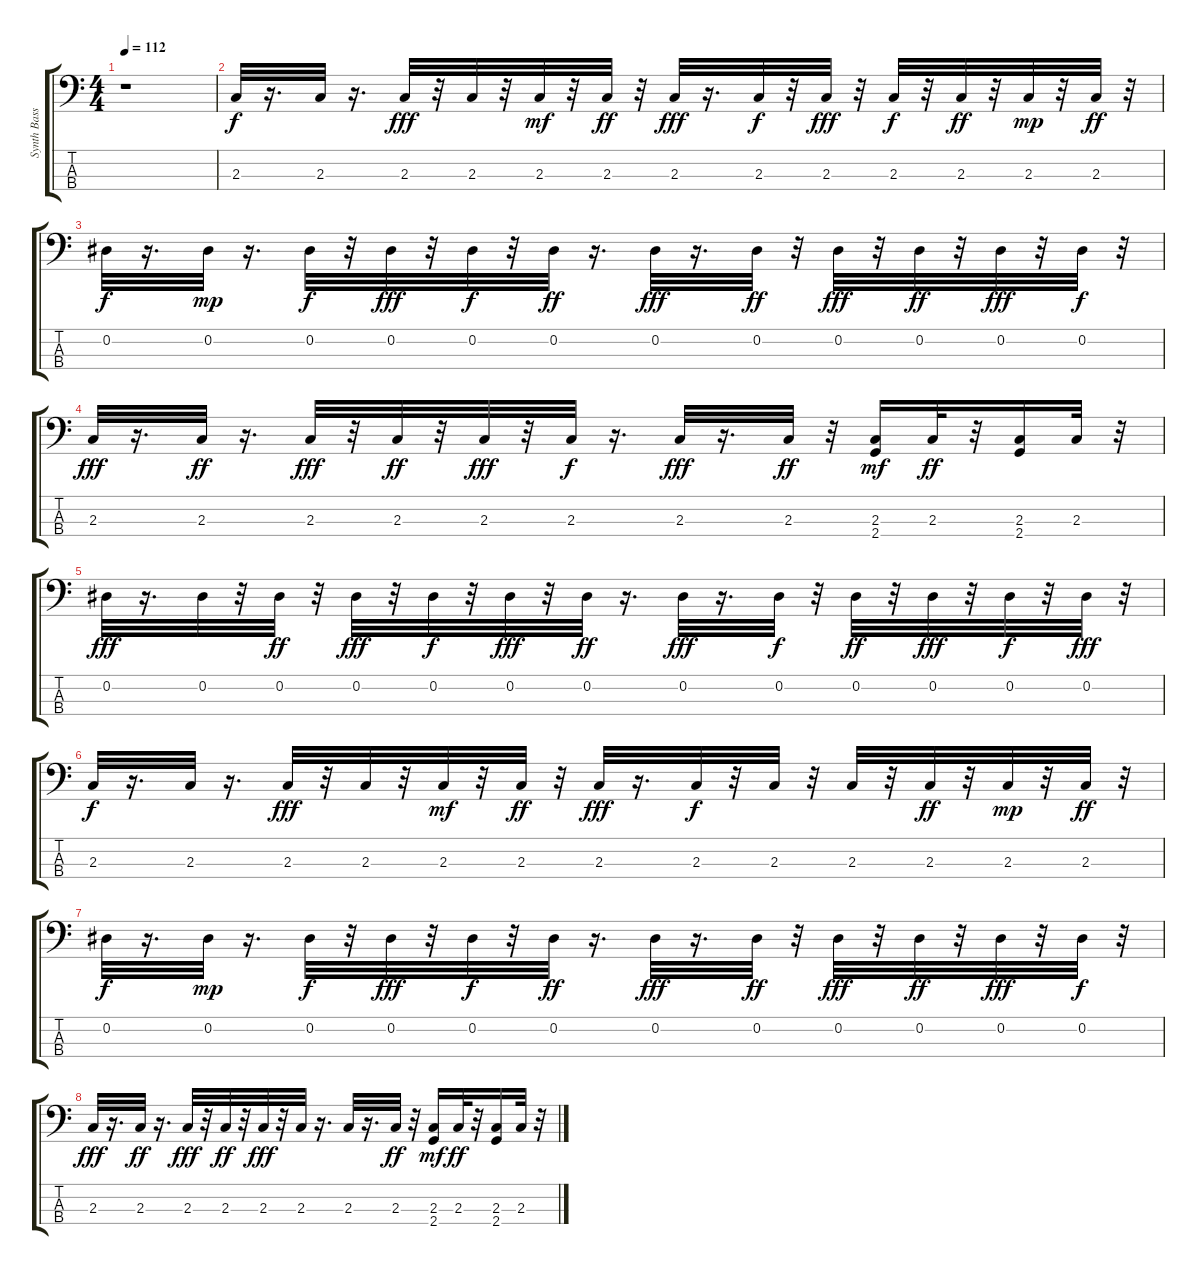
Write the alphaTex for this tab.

\track ("Synth Bass" "Synth Bass") {instrument synthbass1}
\staff {score tabs}
\tuning (Ab2 Eb2 Bb1 F1) {hide}
\ts (4 4)
\tempo 112
\clef f4
\ks c
r.1{dy fff} |
2.3.32{dy f} r.16{d} 2.3.32 r.16{d} 2.3.32{dy fff} r.32 2.3.32 r.32 2.3.32{dy mf} r.32 2.3.32{dy ff} r.32 2.3.32{dy fff} r.16{d} 2.3.32{dy f} r.32 2.3.32{dy fff} r.32 2.3.32{dy f} r.32 2.3.32{dy ff} r.32 2.3.32{dy mp} r.32 2.3.32{dy ff} r.32 |
0.2.32{dy f} r.16{d} 0.2.32{dy mp} r.16{d} 0.2.32{dy f} r.32 0.2.32{dy fff} r.32 0.2.32{dy f} r.32 0.2.32{dy ff} r.16{d} 0.2.32{dy fff} r.16{d} 0.2.32{dy ff} r.32 0.2.32{dy fff} r.32 0.2.32{dy ff} r.32 0.2.32{dy fff} r.32 0.2.32{dy f} r.32 |
2.3.32{dy fff} r.16{d} 2.3.32{dy ff} r.16{d} 2.3.32{dy fff} r.32 2.3.32{dy ff} r.32 2.3.32{dy fff} r.32 2.3.32{dy f} r.16{d} 2.3.32{dy fff} r.16{d} 2.3.32{dy ff} r.32 (2.3 2.4).16{dy mf} 2.3.32{dy ff} r.32 (2.3 2.4).16 2.3.32 r.32 |
0.2.32{dy fff} r.16{d} 0.2.32 r.32 0.2.32{dy ff} r.32 0.2.32{dy fff} r.32 0.2.32{dy f} r.32 0.2.32{dy fff} r.32 0.2.32{dy ff} r.16{d} 0.2.32{dy fff} r.16{d} 0.2.32{dy f} r.32 0.2.32{dy ff} r.32 0.2.32{dy fff} r.32 0.2.32{dy f} r.32 0.2.32{dy fff} r.32 |
2.3.32{dy f} r.16{d} 2.3.32 r.16{d} 2.3.32{dy fff} r.32 2.3.32 r.32 2.3.32{dy mf} r.32 2.3.32{dy ff} r.32 2.3.32{dy fff} r.16{d} 2.3.32{dy f} r.32 2.3.32 r.32 2.3.32 r.32 2.3.32{dy ff} r.32 2.3.32{dy mp} r.32 2.3.32{dy ff} r.32 |
0.2.32{dy f} r.16{d} 0.2.32{dy mp} r.16{d} 0.2.32{dy f} r.32 0.2.32{dy fff} r.32 0.2.32{dy f} r.32 0.2.32{dy ff} r.16{d} 0.2.32{dy fff} r.16{d} 0.2.32{dy ff} r.32 0.2.32{dy fff} r.32 0.2.32{dy ff} r.32 0.2.32{dy fff} r.32 0.2.32{dy f} r.32 |
2.3.32{dy fff} r.16{d} 2.3.32{dy ff} r.16{d} 2.3.32{dy fff} r.32 2.3.32{dy ff} r.32 2.3.32{dy fff} r.32 2.3.32 r.16{d} 2.3.32 r.16{d} 2.3.32{dy ff} r.32 (2.3 2.4).16{dy mf} 2.3.32{dy ff} r.32 (2.3 2.4).16 2.3.32 r.32
